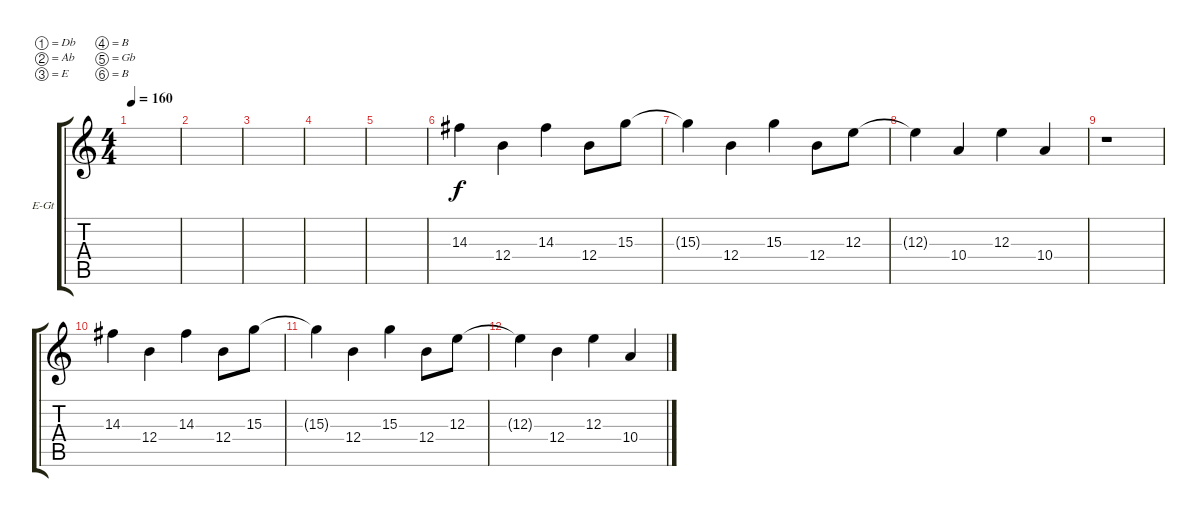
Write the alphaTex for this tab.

\defaultSystemsLayout 4
\bracketExtendMode groupsimilarinstruments
\firstSystemTrackNameOrientation horizontal
\otherSystemsTrackNameOrientation horizontal
\track ("Electric Guitar" "E-Gt") {instrument distortionguitar}
\staff {score tabs}
\tuning (Db4 Ab3 E3 B2 Gb2 B1)
\ts (4 4)
\tempo 160
\clef g2
\ks c
|
|
|
|
|
14.3.4 12.4.4 14.3.4 12.4.8 15.3.8 |
15.3{t}.4 12.4.4 15.3.4 12.4.8 12.3.8 |
12.3{t}.4 10.4.4 12.3.4 10.4.4 |
r.1 |
14.3.4 12.4.4 14.3.4 12.4.8 15.3.8 |
15.3{t}.4 12.4.4 15.3.4 12.4.8 12.3.8 |
12.3{t}.4 12.4.4 12.3.4 10.4.4
